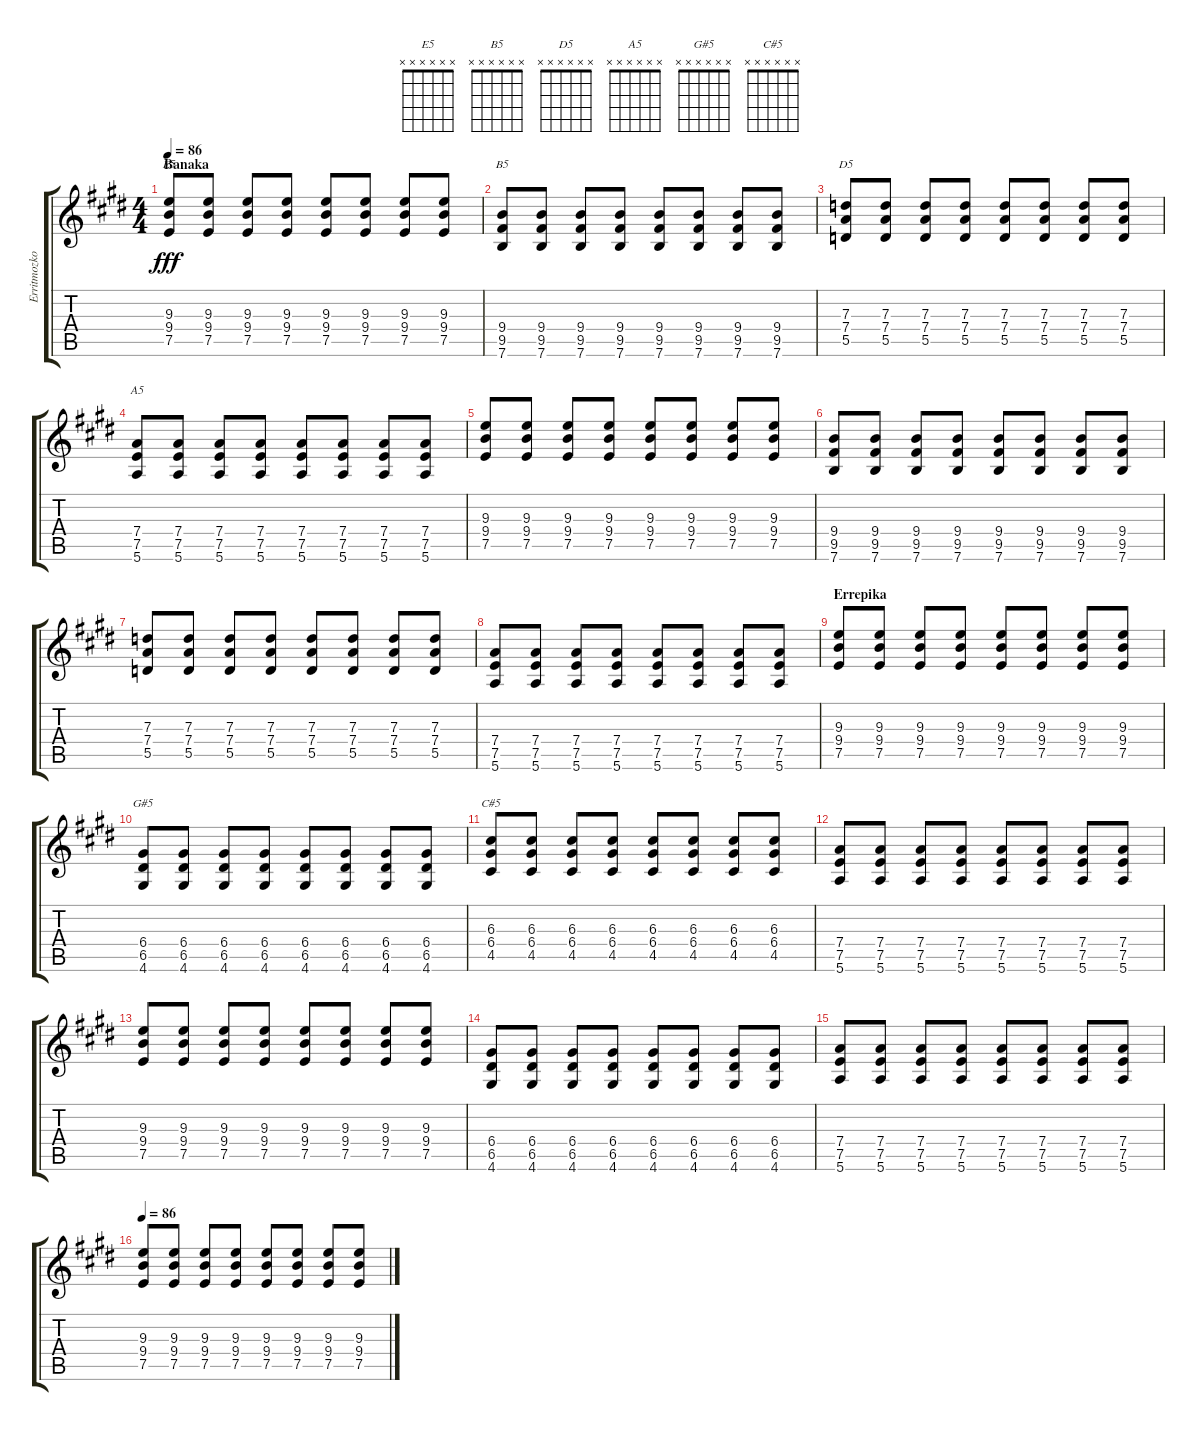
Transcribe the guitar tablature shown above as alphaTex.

\track ("Erritmozko Gitarra 1" "Erritmozko") {instrument overdrivenguitar}
\staff {score tabs}
\tuning (E4 B3 G3 D3 A2 E2) {hide}
\chord ("E5" x x x x x x)
\chord ("B5" x x x x x x)
\chord ("D5" x x x x x x)
\chord ("A5" x x x x x x)
\chord ("G#5" x x x x x x)
\chord ("C#5" x x x x x x)
\ts (4 4)
\section ("" "Banaka")
\tempo 86
\clef g2
\ks e
(9.3 9.4 7.5).8{ch "E5" dy fff} (9.3 9.4 7.5).8 (9.3 9.4 7.5).8 (9.3 9.4 7.5).8 (9.3 9.4 7.5).8 (9.3 9.4 7.5).8 (9.3 9.4 7.5).8 (9.3 9.4 7.5).8 |
(9.4 9.5 7.6).8{ch "B5"} (9.4 9.5 7.6).8 (9.4 9.5 7.6).8 (9.4 9.5 7.6).8 (9.4 9.5 7.6).8 (9.4 9.5 7.6).8 (9.4 9.5 7.6).8 (9.4 9.5 7.6).8 |
(7.3 7.4 5.5).8{ch "D5"} (7.3 7.4 5.5).8 (7.3 7.4 5.5).8 (7.3 7.4 5.5).8 (7.3 7.4 5.5).8 (7.3 7.4 5.5).8 (7.3 7.4 5.5).8 (7.3 7.4 5.5).8 |
(7.4 7.5 5.6).8{ch "A5"} (7.4 7.5 5.6).8 (7.4 7.5 5.6).8 (7.4 7.5 5.6).8 (7.4 7.5 5.6).8 (7.4 7.5 5.6).8 (7.4 7.5 5.6).8 (7.4 7.5 5.6).8 |
(9.3 9.4 7.5).8 (9.3 9.4 7.5).8 (9.3 9.4 7.5).8 (9.3 9.4 7.5).8 (9.3 9.4 7.5).8 (9.3 9.4 7.5).8 (9.3 9.4 7.5).8 (9.3 9.4 7.5).8 |
(9.4 9.5 7.6).8 (9.4 9.5 7.6).8 (9.4 9.5 7.6).8 (9.4 9.5 7.6).8 (9.4 9.5 7.6).8 (9.4 9.5 7.6).8 (9.4 9.5 7.6).8 (9.4 9.5 7.6).8 |
(7.3 7.4 5.5).8 (7.3 7.4 5.5).8 (7.3 7.4 5.5).8 (7.3 7.4 5.5).8 (7.3 7.4 5.5).8 (7.3 7.4 5.5).8 (7.3 7.4 5.5).8 (7.3 7.4 5.5).8 |
(7.4 7.5 5.6).8 (7.4 7.5 5.6).8 (7.4 7.5 5.6).8 (7.4 7.5 5.6).8 (7.4 7.5 5.6).8 (7.4 7.5 5.6).8 (7.4 7.5 5.6).8 (7.4 7.5 5.6).8 |
\section ("" "Errepika")
(9.3 9.4 7.5).8 (9.3 9.4 7.5).8 (9.3 9.4 7.5).8 (9.3 9.4 7.5).8 (9.3 9.4 7.5).8 (9.3 9.4 7.5).8 (9.3 9.4 7.5).8 (9.3 9.4 7.5).8 |
(6.4 6.5 4.6).8{ch "G#5"} (6.4 6.5 4.6).8 (6.4 6.5 4.6).8 (6.4 6.5 4.6).8 (6.4 6.5 4.6).8 (6.4 6.5 4.6).8 (6.4 6.5 4.6).8 (6.4 6.5 4.6).8 |
(6.3 6.4 4.5).8{ch "C#5"} (6.3 6.4 4.5).8 (6.3 6.4 4.5).8 (6.3 6.4 4.5).8 (6.3 6.4 4.5).8 (6.3 6.4 4.5).8 (6.3 6.4 4.5).8 (6.3 6.4 4.5).8 |
(7.4 7.5 5.6).8 (7.4 7.5 5.6).8 (7.4 7.5 5.6).8 (7.4 7.5 5.6).8 (7.4 7.5 5.6).8 (7.4 7.5 5.6).8 (7.4 7.5 5.6).8 (7.4 7.5 5.6).8 |
(9.3 9.4 7.5).8 (9.3 9.4 7.5).8 (9.3 9.4 7.5).8 (9.3 9.4 7.5).8 (9.3 9.4 7.5).8 (9.3 9.4 7.5).8 (9.3 9.4 7.5).8 (9.3 9.4 7.5).8 |
(6.4 6.5 4.6).8 (6.4 6.5 4.6).8 (6.4 6.5 4.6).8 (6.4 6.5 4.6).8 (6.4 6.5 4.6).8 (6.4 6.5 4.6).8 (6.4 6.5 4.6).8 (6.4 6.5 4.6).8 |
(7.4 7.5 5.6).8 (7.4 7.5 5.6).8 (7.4 7.5 5.6).8 (7.4 7.5 5.6).8 (7.4 7.5 5.6).8 (7.4 7.5 5.6).8 (7.4 7.5 5.6).8 (7.4 7.5 5.6).8 |
\tempo 86
(9.3 9.4 7.5).8 (9.3 9.4 7.5).8 (9.3 9.4 7.5).8 (9.3 9.4 7.5).8 (9.3 9.4 7.5).8 (9.3 9.4 7.5).8 (9.3 9.4 7.5).8 (9.3 9.4 7.5).8
